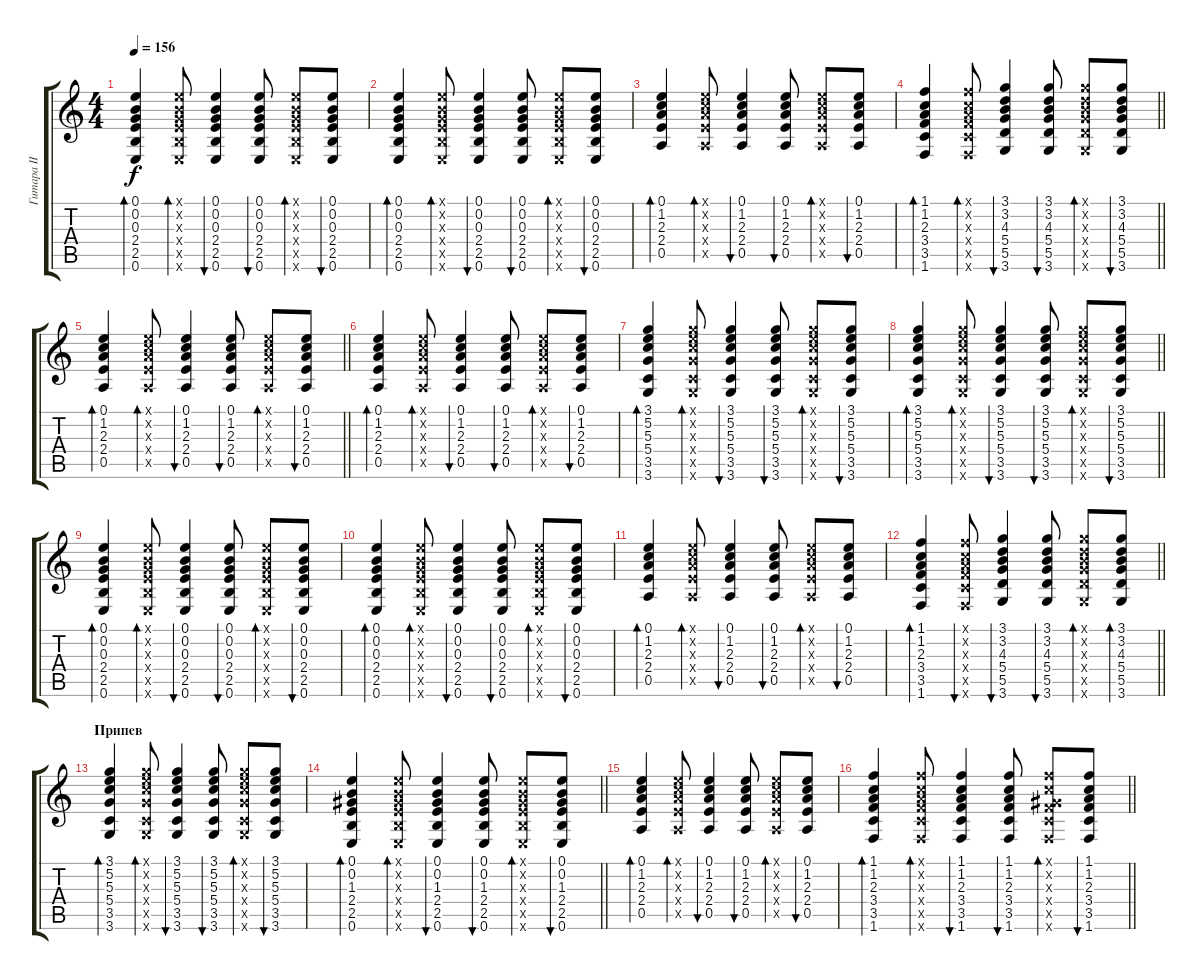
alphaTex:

\track ("Гитара II" "Гитара II") {instrument acousticguitarsteel}
\staff {score tabs}
\tuning (E4 B3 G3 D3 A2 E2) {hide}
\ts (4 4)
\tempo 156
\clef g2
\ks c
(0.1 0.2 0.3 2.4 2.5 0.6).4{bd 60 dy f} (0.1{x} 0.2{x} 0.3{x} 2.4{x} 2.5{x} 0.6{x}).8{bd 60} (0.1 0.2 0.3 2.4 2.5 0.6).4{bu 60} (0.1 0.2 0.3 2.4 2.5 0.6).8{bu 60} (0.1{x} 0.2{x} 0.3{x} 2.4{x} 2.5{x} 0.6{x}).8{bd 60} (0.1 0.2 0.3 2.4 2.5 0.6).8{bu 60} |
(0.1 0.2 0.3 2.4 2.5 0.6).4{bd 60} (0.1{x} 0.2{x} 0.3{x} 2.4{x} 2.5{x} 0.6{x}).8{bd 60} (0.1 0.2 0.3 2.4 2.5 0.6).4{bu 60} (0.1 0.2 0.3 2.4 2.5 0.6).8{bu 60} (0.1{x} 0.2{x} 0.3{x} 2.4{x} 2.5{x} 0.6{x}).8{bd 60} (0.1 0.2 0.3 2.4 2.5 0.6).8{bu 60} |
(0.1 1.2 2.3 2.4 0.5).4{bd 60} (0.1{x} 1.2{x} 2.3{x} 2.4{x} 0.5{x}).8{bd 60} (0.1 1.2 2.3 2.4 0.5).4{bu 60} (0.1 1.2 2.3 2.4 0.5).8{bu 60} (0.1{x} 1.2{x} 2.3{x} 2.4{x} 0.5{x}).8{bd 60} (0.1 1.2 2.3 2.4 0.5).8{bu 60} |
\barLineRight lightlight
(1.1 1.2 2.3 3.4 3.5 1.6).4{bd 60} (1.1{x} 1.2{x} 2.3{x} 3.4{x} 3.5{x} 1.6{x}).8{bd 60} (3.1 3.2 4.3 5.4 5.5 3.6).4{bu 60} (3.1 3.2 4.3 5.4 5.5 3.6).8{bu 60} (3.1{x} 3.2{x} 4.3{x} 5.4{x} 5.5{x} 3.6{x}).8{bd 60} (3.1 3.2 4.3 5.4 5.5 3.6).8{bu 60} |
\barLineRight lightlight
(0.1 1.2 2.3 2.4 0.5).4{bd 60} (0.1{x} 1.2{x} 2.3{x} 2.4{x} 0.5{x}).8{bd 60} (0.1 1.2 2.3 2.4 0.5).4{bu 60} (0.1 1.2 2.3 2.4 0.5).8{bu 60} (0.1{x} 1.2{x} 2.3{x} 2.4{x} 0.5{x}).8{bd 60} (0.1 1.2 2.3 2.4 0.5).8{bu 60} |
(0.1 1.2 2.3 2.4 0.5).4{bd 60} (0.1{x} 1.2{x} 2.3{x} 2.4{x} 0.5{x}).8{bd 60} (0.1 1.2 2.3 2.4 0.5).4{bu 60} (0.1 1.2 2.3 2.4 0.5).8{bu 60} (0.1{x} 1.2{x} 2.3{x} 2.4{x} 0.5{x}).8{bd 60} (0.1 1.2 2.3 2.4 0.5).8{bu 60} |
(3.1 5.2 5.3 5.4 3.5 3.6).4{bd 60} (3.1{x} 5.2{x} 5.3{x} 5.4{x} 3.5{x} 3.6{x}).8{bd 60} (3.1 5.2 5.3 5.4 3.5 3.6).4{bu 60} (3.1 5.2 5.3 5.4 3.5 3.6).8{bu 60} (3.1{x} 5.2{x} 5.3{x} 5.4{x} 3.5{x} 3.6{x}).8{bd 60} (3.1 5.2 5.3 5.4 3.5 3.6).8{bu 60} |
\barLineRight lightlight
(3.1 5.2 5.3 5.4 3.5 3.6).4{bd 60} (3.1{x} 5.2{x} 5.3{x} 5.4{x} 3.5{x} 3.6{x}).8{bd 60} (3.1 5.2 5.3 5.4 3.5 3.6).4{bu 60} (3.1 5.2 5.3 5.4 3.5 3.6).8{bu 60} (3.1{x} 5.2{x} 5.3{x} 5.4{x} 3.5{x} 3.6{x}).8{bd 60} (3.1 5.2 5.3 5.4 3.5 3.6).8{bu 60} |
(0.1 0.2 0.3 2.4 2.5 0.6).4{bd 60} (0.1{x} 0.2{x} 0.3{x} 2.4{x} 2.5{x} 0.6{x}).8{bd 60} (0.1 0.2 0.3 2.4 2.5 0.6).4{bu 60} (0.1 0.2 0.3 2.4 2.5 0.6).8{bu 60} (0.1{x} 0.2{x} 0.3{x} 2.4{x} 2.5{x} 0.6{x}).8{bd 60} (0.1 0.2 0.3 2.4 2.5 0.6).8{bu 60} |
(0.1 0.2 0.3 2.4 2.5 0.6).4{bd 60} (0.1{x} 0.2{x} 0.3{x} 2.4{x} 2.5{x} 0.6{x}).8{bd 60} (0.1 0.2 0.3 2.4 2.5 0.6).4{bu 60} (0.1 0.2 0.3 2.4 2.5 0.6).8{bu 60} (0.1{x} 0.2{x} 0.3{x} 2.4{x} 2.5{x} 0.6{x}).8{bd 60} (0.1 0.2 0.3 2.4 2.5 0.6).8{bu 60} |
(0.1 1.2 2.3 2.4 0.5).4{bd 60} (0.1{x} 1.2{x} 2.3{x} 2.4{x} 0.5{x}).8{bd 60} (0.1 1.2 2.3 2.4 0.5).4{bu 60} (0.1 1.2 2.3 2.4 0.5).8{bu 60} (0.1{x} 1.2{x} 2.3{x} 2.4{x} 0.5{x}).8{bd 60} (0.1 1.2 2.3 2.4 0.5).8{bu 60} |
\barLineRight lightlight
(1.1 1.2 2.3 3.4 3.5 1.6).4{bd 60} (1.1{x} 1.2{x} 2.3{x} 3.4{x} 3.5{x} 1.6{x}).8{bu 60} (3.1 3.2 4.3 5.4 5.5 3.6).4{bu 60} (3.1 3.2 4.3 5.4 5.5 3.6).8{bu 60} (3.1{x} 3.2{x} 4.3{x} 5.4{x} 5.5{x} 3.6{x}).8{bd 60} (3.1 3.2 4.3 5.4 5.5 3.6).8{bd 60} |
\section ("" "Припев")
(3.1 5.2 5.3 5.4 3.5 3.6).4{bd 60} (3.1{x} 5.2{x} 5.3{x} 5.4{x} 3.5{x} 3.6{x}).8{bd 60} (3.1 5.2 5.3 5.4 3.5 3.6).4{bu 60} (3.1 5.2 5.3 5.4 3.5 3.6).8{bu 60} (3.1{x} 5.2{x} 5.3{x} 5.4{x} 3.5{x} 3.6{x}).8{bd 60} (3.1 5.2 5.3 5.4 3.5 3.6).8{bu 60} |
\barLineRight lightlight
(0.1 0.2 1.3 2.4 2.5 0.6).4{bd 60} (0.1{x} 0.2{x} 1.3{x} 2.4{x} 2.5{x} 0.6{x}).8{bd 60} (0.1 0.2 1.3 2.4 2.5 0.6).4{bu 60} (0.1 0.2 1.3 2.4 2.5 0.6).8{bu 60} (0.1{x} 0.2{x} 1.3{x} 2.4{x} 2.5{x} 0.6{x}).8{bd 60} (0.1 0.2 1.3 2.4 2.5 0.6).8{bu 60} |
(0.1 1.2 2.3 2.4 0.5).4{bd 60} (0.1{x} 1.2{x} 2.3{x} 2.4{x} 0.5{x}).8{bd 60} (0.1 1.2 2.3 2.4 0.5).4{bu 60} (0.1 1.2 2.3 2.4 0.5).8{bu 60} (0.1{x} 1.2{x} 2.3{x} 2.4{x} 0.5{x}).8{bd 60} (0.1 1.2 2.3 2.4 0.5).8{bu 60} |
\barLineRight lightlight
(1.1 1.2 2.3 3.4 3.5 1.6).4{bd 60} (1.1{x} 1.2{x} 2.3{x} 3.4{x} 3.5{x} 1.6{x}).8{bd 60} (1.1 1.2 2.3 3.4 3.5 1.6).4{bu 60} (1.1 1.2 2.3 3.4 3.5 1.6).8{bu 60} (1.1{x} 1.2{x} 1.3{x} 3.4{x} 3.5{x} 1.6{x}).8{bd 60} (1.1 1.2 2.3 3.4 3.5 1.6).8{bu 60}
